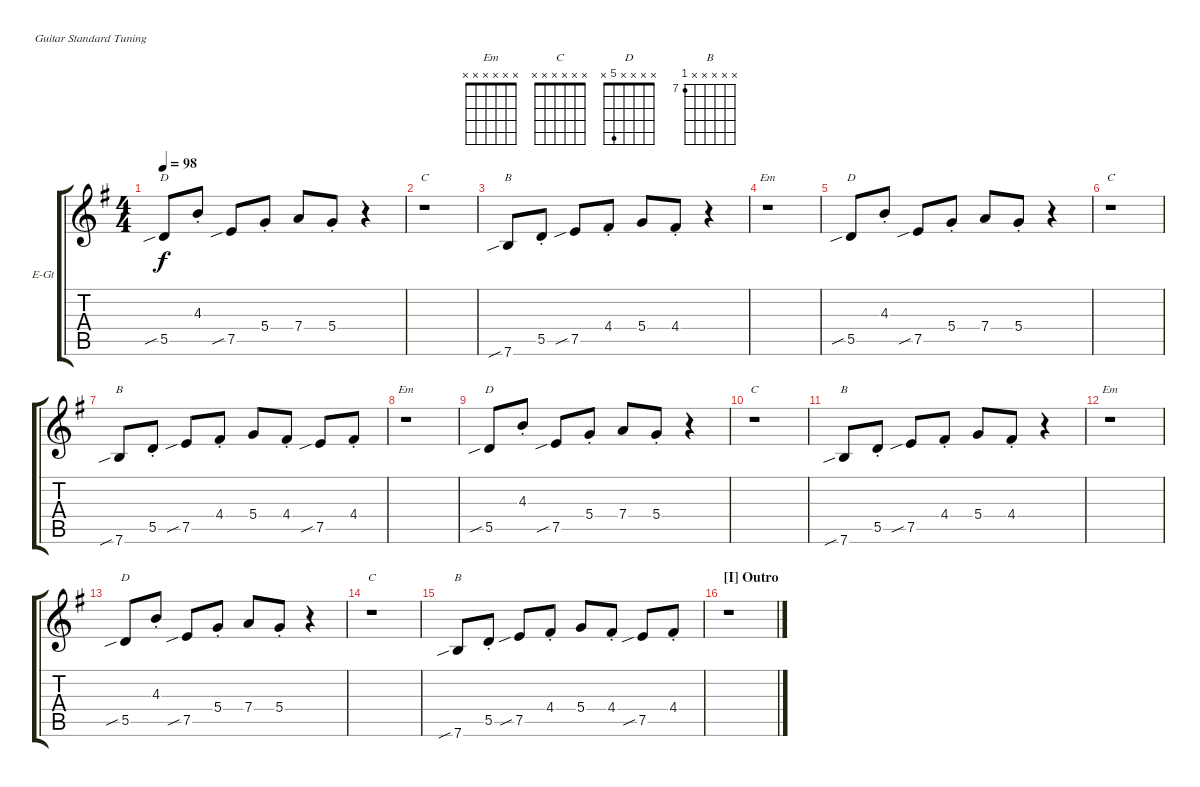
\defaultSystemsLayout 4
\bracketExtendMode groupsimilarinstruments
\firstSystemTrackNameOrientation horizontal
\otherSystemsTrackNameOrientation horizontal
\track ("Jamie Cook" "E-Gt") {multiBarRest instrument electricguitarclean}
\staff {score tabs}
\tuning (E4 B3 G3 D3 A2 E2)
\chord ("Em" x x x x x x)
\chord ("C" x x x x x x)
\chord ("D" x x x x 5 x) {showfingering false}
\chord ("B" x x x x x 7) {firstfret 7 showfingering false}
\ts (4 4)
\tempo 98
\clef g2
\ks g
5.5{sib}.8{ch "D" dy f} 4.3{st}.8 7.5{sib}.8 5.4{st}.8 7.4.8 5.4{st}.8 r.4 |
r.1{ch "C"} |
7.6{sib}.8{ch "B"} 5.5{st}.8 7.5{sib}.8 4.4{st}.8 5.4.8 4.4{st}.8 r.4 |
r.1{ch "Em"} |
5.5{sib}.8{ch "D"} 4.3{st}.8 7.5{sib}.8 5.4{st}.8 7.4.8 5.4{st}.8 r.4 |
r.1{ch "C"} |
7.6{sib}.8{ch "B"} 5.5{st}.8 7.5{sib}.8 4.4{st}.8 5.4.8 4.4{st}.8 7.5{sib}.8 4.4{st}.8 |
r.1{ch "Em"} |
5.5{sib}.8{ch "D"} 4.3{st}.8 7.5{sib}.8 5.4{st}.8 7.4.8 5.4{st}.8 r.4 |
r.1{ch "C"} |
7.6{sib}.8{ch "B"} 5.5{st}.8 7.5{sib}.8 4.4{st}.8 5.4.8 4.4{st}.8 r.4 |
r.1{ch "Em"} |
5.5{sib}.8{ch "D"} 4.3{st}.8 7.5{sib}.8 5.4{st}.8 7.4.8 5.4{st}.8 r.4 |
r.1{ch "C"} |
7.6{sib}.8{ch "B"} 5.5{st}.8 7.5{sib}.8 4.4{st}.8 5.4.8 4.4{st}.8 7.5{sib}.8 4.4{st}.8 |
\section ("I" "Outro")
r.1
